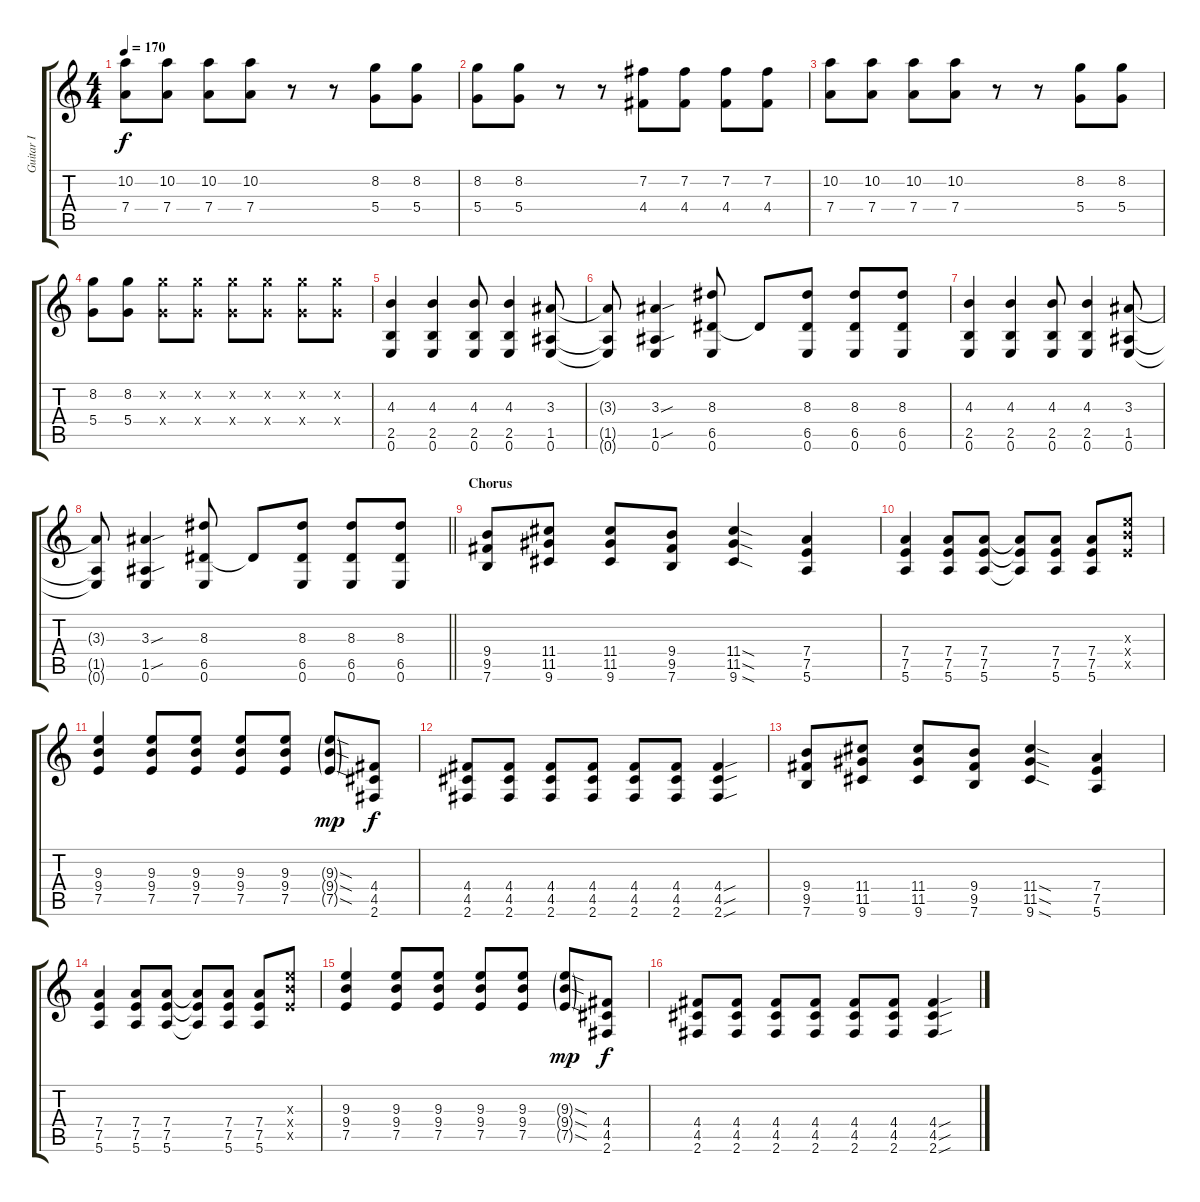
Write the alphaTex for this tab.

\track ("Guitar I" "Guitar I") {instrument distortionguitar}
\staff {score tabs}
\tuning (E4 B3 G3 D3 A2 E2) {hide}
\ts (4 4)
\tempo 170
\clef g2
\ks c
(10.2 7.4).8{dy f} (10.2 7.4).8 (10.2 7.4).8 (10.2 7.4).8 r.8 r.8 (8.2 5.4).8 (8.2 5.4).8 |
(8.2 5.4).8 (8.2 5.4).8 r.8 r.8 (7.2 4.4).8 (7.2 4.4).8 (7.2 4.4).8 (7.2 4.4).8 |
(10.2 7.4).8 (10.2 7.4).8 (10.2 7.4).8 (10.2 7.4).8 r.8 r.8 (8.2 5.4).8 (8.2 5.4).8 |
(8.2 5.4).8 (8.2 5.4).8 (8.2{x} 5.4{x}).8 (8.2{x} 5.4{x}).8 (8.2{x} 5.4{x}).8 (8.2{x} 5.4{x}).8 (8.2{x} 5.4{x}).8 (8.2{x} 5.4{x}).8 |
(4.3 2.5 0.6).4 (4.3 2.5 0.6).4 (4.3 2.5 0.6).8 (4.3 2.5 0.6).4 (3.3 1.5 0.6).8 |
(3.3{t} 1.5{t} 0.6{t}).8 (3.3{sou} 1.5{sou} 0.6).4 (8.3 6.5 0.6).8 6.5{t}.8 (8.3 6.5 0.6).8 (8.3 6.5 0.6).8 (8.3 6.5 0.6).8 |
(4.3 2.5 0.6).4 (4.3 2.5 0.6).4 (4.3 2.5 0.6).8 (4.3 2.5 0.6).4 (3.3 1.5 0.6).8 |
\barLineRight lightlight
(3.3{t} 1.5{t} 0.6{t}).8 (3.3{sou} 1.5{sou} 0.6).4 (8.3 6.5 0.6).8 6.5{t}.8 (8.3 6.5 0.6).8 (8.3 6.5 0.6).8 (8.3 6.5 0.6).8 |
\section ("" "Chorus")
(9.4 9.5 7.6).8 (11.4 11.5 9.6).8 (11.4 11.5 9.6).8 (9.4 9.5 7.6).8 (11.4{sod} 11.5{sod} 9.6{sod}).4 (7.4 7.5 5.6).4 |
(7.4 7.5 5.6).4 (7.4 7.5 5.6).8 (7.4 7.5 5.6).8 (7.4{t} 7.5{t} 5.6{t}).8 (7.4 7.5 5.6).8 (7.4 7.5 5.6).8 (9.3{x} 9.4{x} 7.5{x}).8 |
(9.3 9.4 7.5).4 (9.3 9.4 7.5).8 (9.3 9.4 7.5).8 (9.3 9.4 7.5).8 (9.3 9.4 7.5).8 (9.3{sod g} 9.4{sod g} 7.5{sod g}).8{dy mp} (4.4 4.5 2.6).8{dy f} |
(4.4 4.5 2.6).8 (4.4 4.5 2.6).8 (4.4 4.5 2.6).8 (4.4 4.5 2.6).8 (4.4 4.5 2.6).8 (4.4 4.5 2.6).8 (4.4{sou} 4.5{sou} 2.6{sou}).4 |
(9.4 9.5 7.6).8 (11.4 11.5 9.6).8 (11.4 11.5 9.6).8 (9.4 9.5 7.6).8 (11.4{sod} 11.5{sod} 9.6{sod}).4 (7.4 7.5 5.6).4 |
(7.4 7.5 5.6).4 (7.4 7.5 5.6).8 (7.4 7.5 5.6).8 (7.4{t} 7.5{t} 5.6{t}).8 (7.4 7.5 5.6).8 (7.4 7.5 5.6).8 (9.3{x} 9.4{x} 7.5{x}).8 |
(9.3 9.4 7.5).4 (9.3 9.4 7.5).8 (9.3 9.4 7.5).8 (9.3 9.4 7.5).8 (9.3 9.4 7.5).8 (9.3{sod g} 9.4{sod g} 7.5{sod g}).8{dy mp} (4.4 4.5 2.6).8{dy f} |
(4.4 4.5 2.6).8 (4.4 4.5 2.6).8 (4.4 4.5 2.6).8 (4.4 4.5 2.6).8 (4.4 4.5 2.6).8 (4.4 4.5 2.6).8 (4.4{sou} 4.5{sou} 2.6{sou}).4
